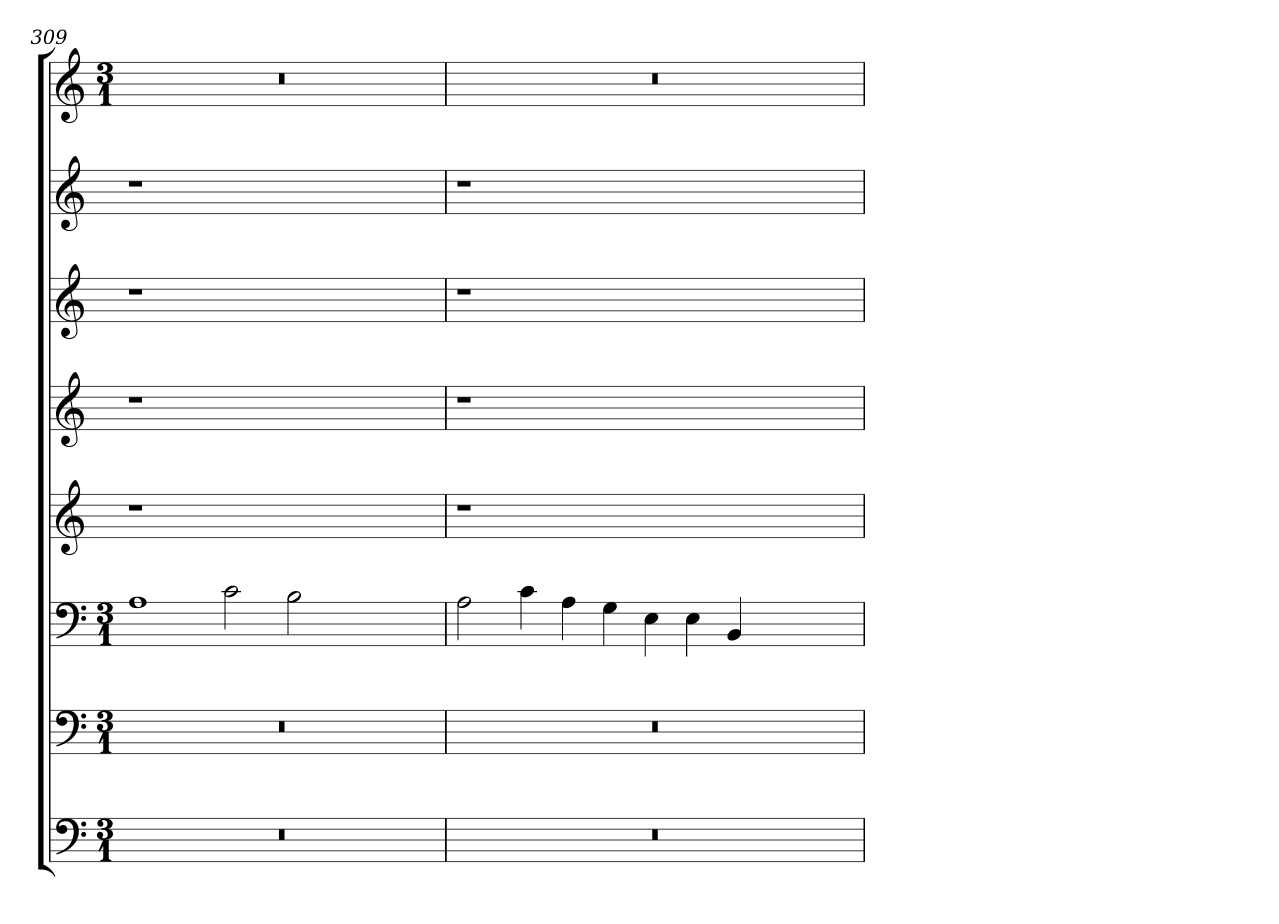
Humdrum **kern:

**kern	**kern	**kern	**kern	**kern	**kern	**kern	**kern
*part8	*part7	*part6	*part5	*part4	*part3	*part2	*part1
*staff8	*staff7	*staff6	*staff5	*staff4	*staff3	*staff2	*staff1
*clefF4	*clefF4	*clefF4	*clefG2	*clefG2	*clefG2	*clefG2	*clefG2
*k[]	*k[]	*k[]	*k[]	*k[]	*k[]	*k[]	*k[]
*C:	*C:	*C:	*C:	*C:	*C:	*C:	*C:
*M3/1	*M3/1	*M3/1	*	*	*	*	*M3/1
=309	=309	=309	=309	=309	=309	=309	=309
0.r	0.r	1A	1r	1r	1r	1r	0.r
.	.	2c\	0ryy	0ryy	0ryy	0ryy	.
.	.	2B\	.	.	.	.	.
.	.	1ryy	.	.	.	.	.
=310	=310	=310	=310	=310	=310	=310	=310
0.r	0.r	2A\	1r	1r	1r	1r	0.r
.	.	4c\	.	.	.	.	.
.	.	4A\	.	.	.	.	.
.	.	4G\	0ryy	0ryy	0ryy	0ryy	.
.	.	4E\	.	.	.	.	.
.	.	4E<\	.	.	.	.	.
.	.	4BB/	.	.	.	.	.
.	.	1ryy	.	.	.	.	.
=	=	=	=	=	=	=	=
*-	*-	*-	*-	*-	*-	*-	*-
